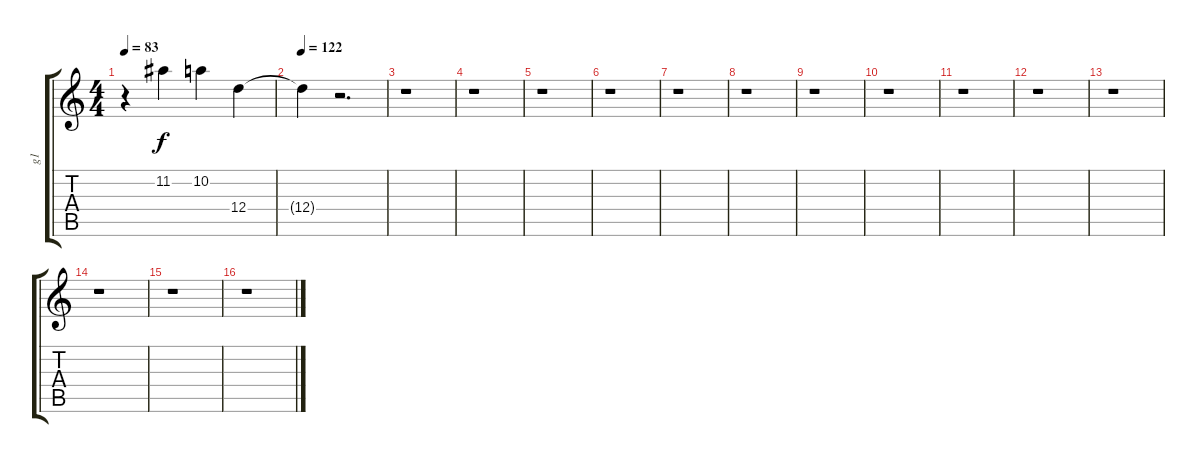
\track ("g1" "g1") {instrument acousticguitarsteel}
\staff {score tabs}
\tuning (E4 B3 G3 D3 A2 E2) {hide}
\ts (4 4)
\tempo 83
\clef g2
\ks c
r.4{dy f} 11.2.4 10.2.4 12.4.4 |
\tempo 122
12.4{t}.4 r.2{d} |
r.1 |
r.1 |
r.1 |
r.1 |
r.1 |
r.1 |
r.1 |
r.1 |
r.1 |
r.1 |
r.1 |
r.1 |
r.1 |
r.1
